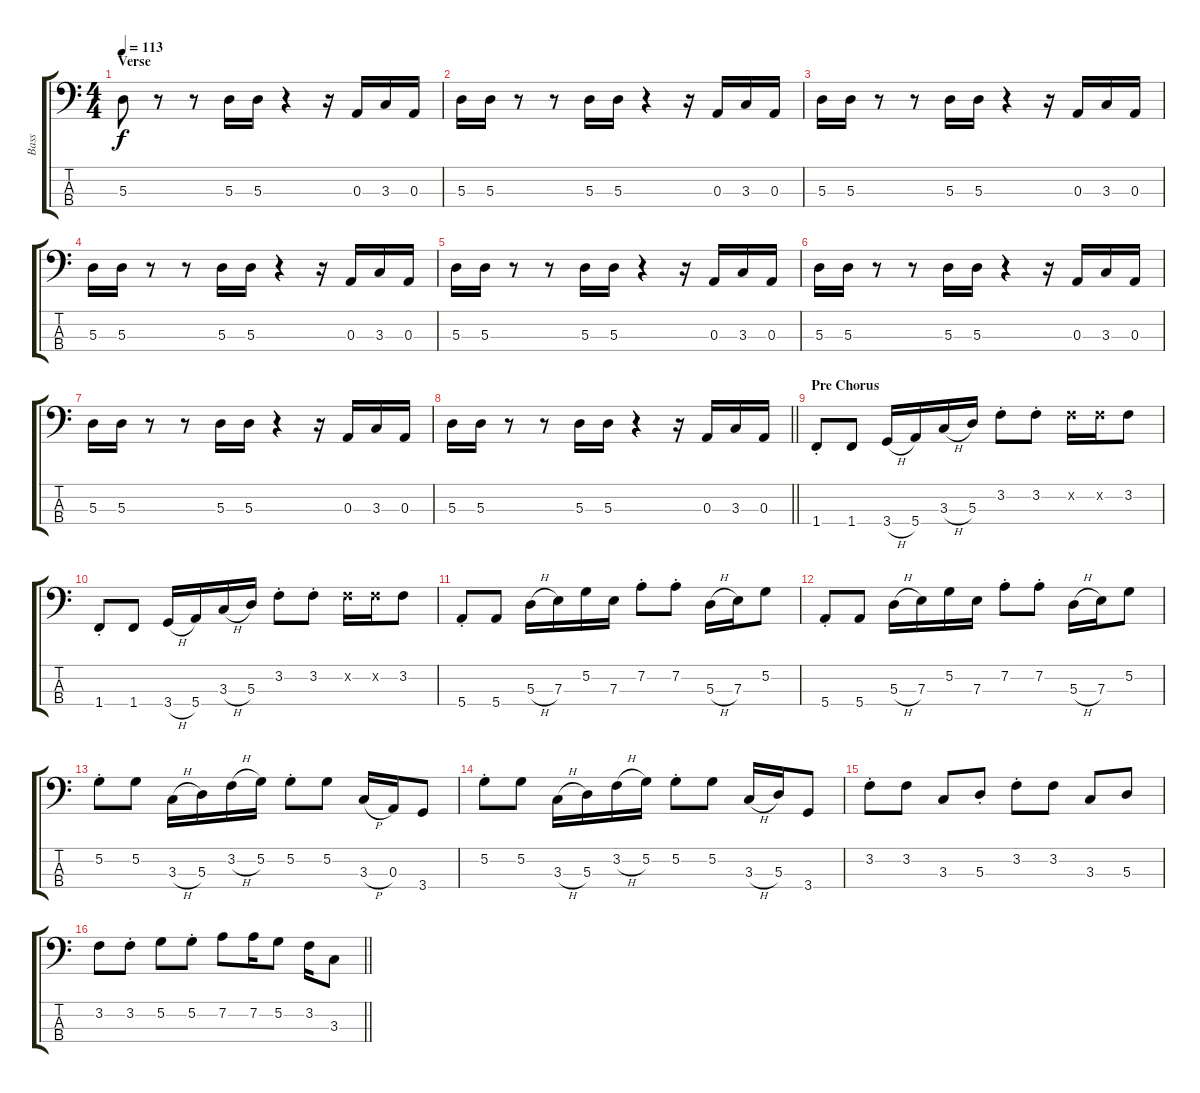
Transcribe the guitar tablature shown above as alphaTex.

\track ("Bass" "Bass") {instrument slapbass1}
\staff {score tabs}
\tuning (G2 D2 A1 E1) {hide}
\ts (4 4)
\section ("" "Verse")
\tempo 113
\clef f4
\ks c
5.3.8{dy f} r.8 r.8 5.3.16 5.3.16 r.4 r.16 0.3.16 3.3.16 0.3.16 |
5.3.16 5.3.16 r.8 r.8 5.3.16 5.3.16 r.4 r.16 0.3.16 3.3.16 0.3.16 |
5.3.16 5.3.16 r.8 r.8 5.3.16 5.3.16 r.4 r.16 0.3.16 3.3.16 0.3.16 |
5.3.16 5.3.16 r.8 r.8 5.3.16 5.3.16 r.4 r.16 0.3.16 3.3.16 0.3.16 |
5.3.16 5.3.16 r.8 r.8 5.3.16 5.3.16 r.4 r.16 0.3.16 3.3.16 0.3.16 |
5.3.16 5.3.16 r.8 r.8 5.3.16 5.3.16 r.4 r.16 0.3.16 3.3.16 0.3.16 |
5.3.16 5.3.16 r.8 r.8 5.3.16 5.3.16 r.4 r.16 0.3.16 3.3.16 0.3.16 |
\barLineRight lightlight
5.3.16 5.3.16 r.8 r.8 5.3.16 5.3.16 r.4 r.16 0.3.16 3.3.16 0.3.16 |
\section ("" "Pre Chorus")
1.4{st}.8 1.4.8 3.4{h}.16 5.4.16 3.3{h}.16 5.3.16 3.2{st}.8 3.2{st}.8 3.2{x}.16 3.2{x}.16 3.2.8 |
1.4{st}.8 1.4.8 3.4{h}.16 5.4.16 3.3{h}.16 5.3.16 3.2{st}.8 3.2{st}.8 3.2{x}.16 3.2{x}.16 3.2.8 |
5.4{st}.8 5.4.8 5.3{h}.16 7.3.16 5.2.16 7.3.16 7.2{st}.8 7.2{st}.8 5.3{h}.16 7.3.16 5.2.8 |
5.4{st}.8 5.4.8 5.3{h}.16 7.3.16 5.2.16 7.3.16 7.2{st}.8 7.2{st}.8 5.3{h}.16 7.3.16 5.2.8 |
5.2{st}.8 5.2.8 3.3{h}.16 5.3.16 3.2{h}.16 5.2.16 5.2{st}.8 5.2.8 3.3{h}.16 0.3.16 3.4.8 |
5.2{st}.8 5.2.8 3.3{h}.16 5.3.16 3.2{h}.16 5.2.16 5.2{st}.8 5.2.8 3.3{h}.16 5.3.16 3.4.8 |
3.2{st}.8 3.2.8 3.3.8 5.3{st}.8 3.2{st}.8 3.2.8 3.3.8 5.3.8 |
\barLineRight lightlight
3.2.8 3.2{st}.8 5.2.8 5.2{st}.8 7.2.8 7.2.16 5.2.8 3.2.16 3.3.8
